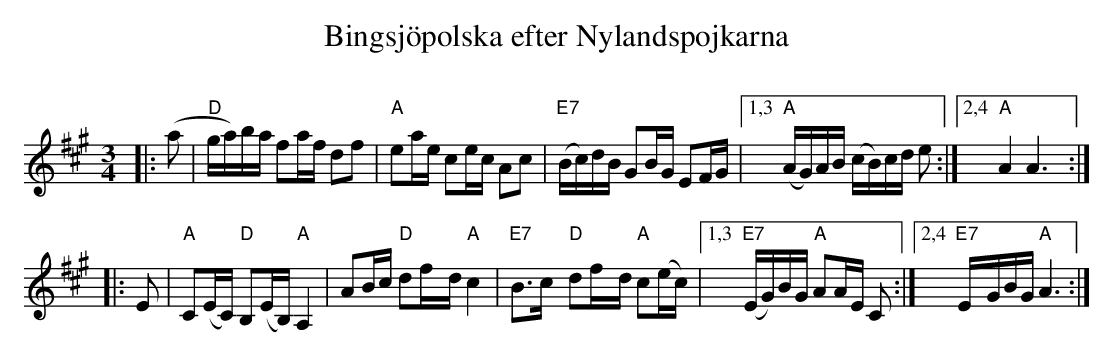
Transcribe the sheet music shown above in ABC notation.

X:1
T:Bingsj\"opolska efter Nylandspojkarna
O:
M:3/4
L:1/16
K:A
|: (a2 |\
"D"ga)ba f2af d2f2 | "A"e2ae c2ec A2c2 | "E7"(Bc)dB G2BG E2FG |\
[1,3 "A"(AG)AB (cB)cd e2 :|[2,4 "A"A4 A6 :|
|: E2 |\
"A"C2(EC) "D"B,2(EB,) "A"A,4 | A2Bc "D"d2f-d "A"c4 | "E7"B3c- "D"d2f-d "A"c2(ec) |\
[1,3 "E7"(EG)BG "A"A2AE C2 :|[2,4 "E7"E-GBG "A"A6 :|
